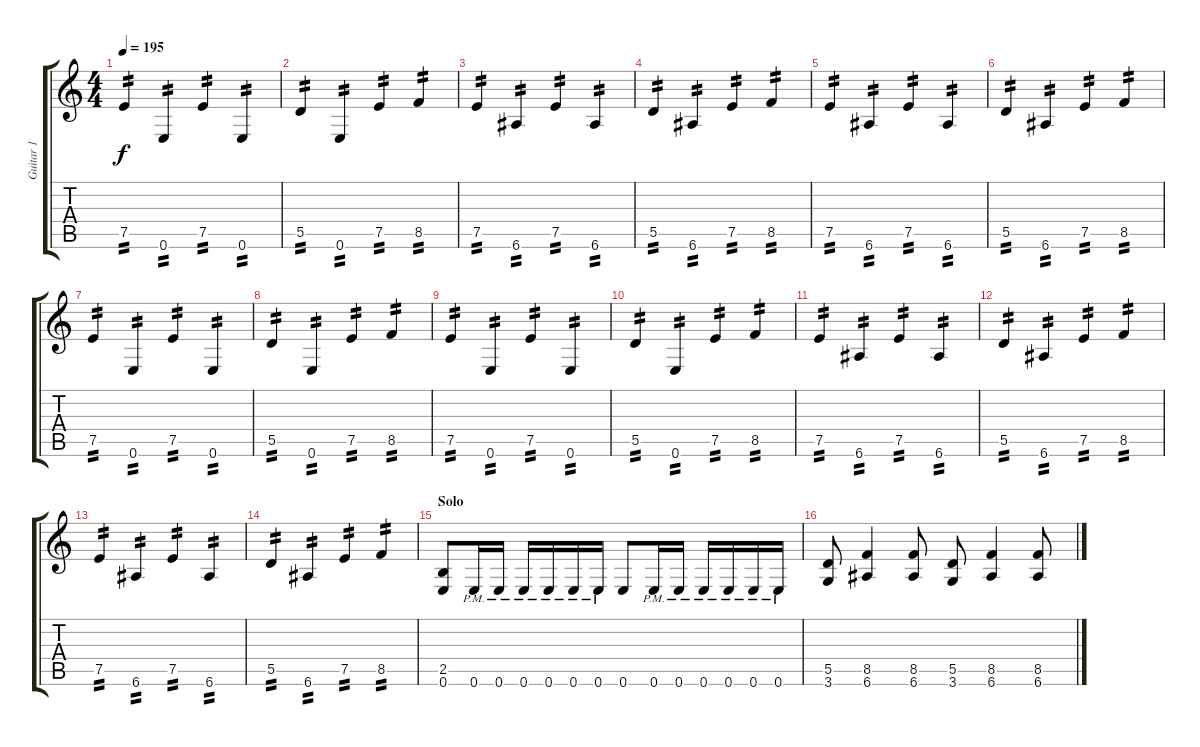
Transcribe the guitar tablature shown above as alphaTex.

\track ("Guitar 1" "Guitar 1") {instrument overdrivenguitar}
\staff {score tabs}
\tuning (E4 B3 G3 D3 A2 E2) {hide}
\ts (4 4)
\tempo 195
\clef g2
\ks c
7.5.4{tp 2 dy f} 0.6.4{tp 2} 7.5.4{tp 2} 0.6.4{tp 2} |
5.5.4{tp 2} 0.6.4{tp 2} 7.5.4{tp 2} 8.5.4{tp 2} |
7.5.4{tp 2} 6.6.4{tp 2} 7.5.4{tp 2} 6.6.4{tp 2} |
5.5.4{tp 2} 6.6.4{tp 2} 7.5.4{tp 2} 8.5.4{tp 2} |
7.5.4{tp 2} 6.6.4{tp 2} 7.5.4{tp 2} 6.6.4{tp 2} |
5.5.4{tp 2} 6.6.4{tp 2} 7.5.4{tp 2} 8.5.4{tp 2} |
7.5.4{tp 2} 0.6.4{tp 2} 7.5.4{tp 2} 0.6.4{tp 2} |
5.5.4{tp 2} 0.6.4{tp 2} 7.5.4{tp 2} 8.5.4{tp 2} |
7.5.4{tp 2} 0.6.4{tp 2} 7.5.4{tp 2} 0.6.4{tp 2} |
5.5.4{tp 2} 0.6.4{tp 2} 7.5.4{tp 2} 8.5.4{tp 2} |
7.5.4{tp 2} 6.6.4{tp 2} 7.5.4{tp 2} 6.6.4{tp 2} |
5.5.4{tp 2} 6.6.4{tp 2} 7.5.4{tp 2} 8.5.4{tp 2} |
7.5.4{tp 2} 6.6.4{tp 2} 7.5.4{tp 2} 6.6.4{tp 2} |
5.5.4{tp 2} 6.6.4{tp 2} 7.5.4{tp 2} 8.5.4{tp 2} |
\section ("" "Solo")
(2.5 0.6).8 0.6{pm}.16 0.6{pm}.16 0.6{pm}.16 0.6{pm}.16 0.6{pm}.16 0.6{pm}.16 0.6.8 0.6{pm}.16 0.6{pm}.16 0.6{pm}.16 0.6{pm}.16 0.6{pm}.16 0.6{pm}.16 |
(5.5 3.6).8 (8.5 6.6).4 (8.5 6.6).8 (5.5 3.6).8 (8.5 6.6).4 (8.5 6.6).8
